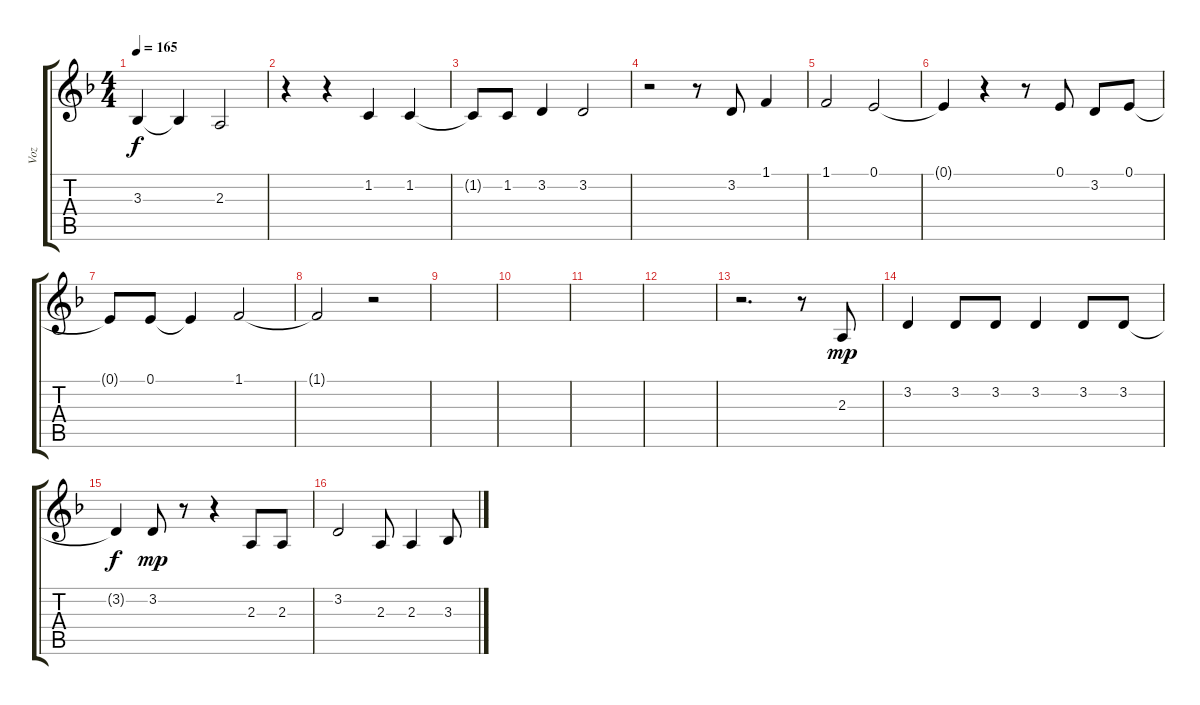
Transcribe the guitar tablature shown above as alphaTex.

\track ("Voz" "Voz") {instrument choiraahs}
\staff {score tabs}
\tuning (E4 B3 G3 D3 A2 E2) {hide}
\ts (4 4)
\tempo 165
\clef g2
\ks dminor
3.3{t}.4{dy f} 3.3{t}.4 2.3.2 |
r.4 r.4 1.2.4 1.2.4 |
1.2{t}.8 1.2.8 3.2.4 3.2.2 |
r.2 r.8 3.2.8 1.1.4 |
1.1.2 0.1.2 |
0.1{t}.4 r.4 r.8 0.1.8 3.2.8 0.1.8 |
0.1{t}.8 0.1.8 0.1{t}.4 1.1.2 |
1.1{t}.2 r.2 |
|
|
|
|
r.2{d} r.8 2.3.8{dy mp} |
3.2.4 3.2.8 3.2.8 3.2.4 3.2.8 3.2.8 |
3.2{t}.4{dy f} 3.2.8{dy mp} r.8 r.4 2.3.8 2.3.8 |
3.2.2 2.3.8 2.3.4 3.3.8
